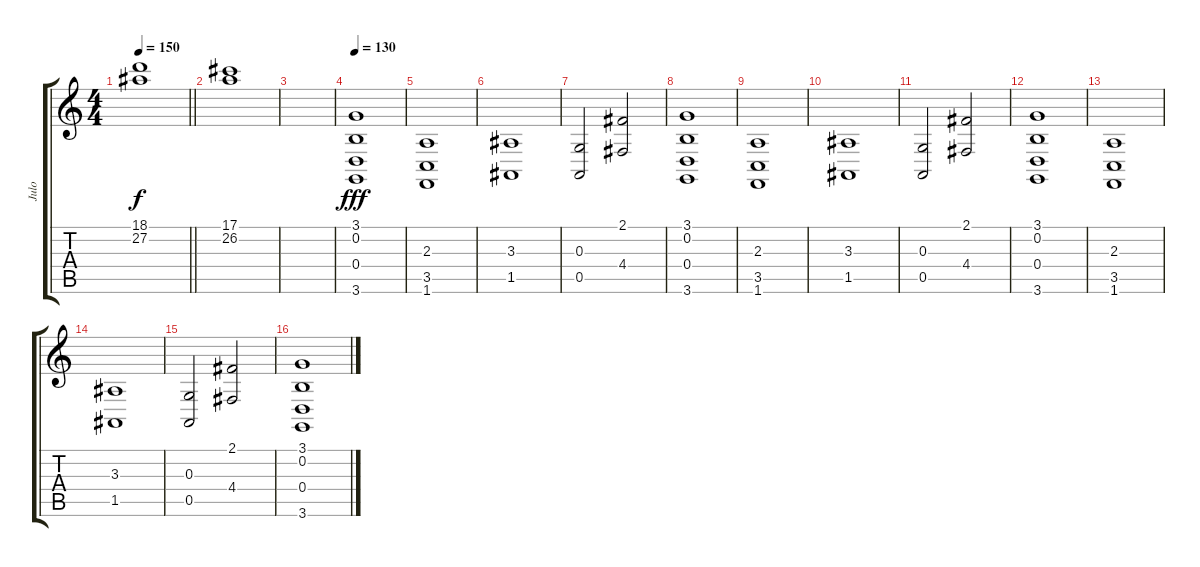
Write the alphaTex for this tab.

\track ("Julo" "Julo") {instrument lead1square}
\staff {score tabs}
\tuning (E4 B3 G3 D3 A2 E2) {hide}
\ts (4 4)
\tempo 150
\clef g2
\barLineRight lightlight
\ks c
(18.1 27.2).1{dy f} |
(17.1 26.2).1 |
|
\tempo 130
(3.1 0.2 0.4 3.6).1{dy fff instrument choiraahs} |
(2.3 3.5 1.6).1 |
(3.3 1.5).1 |
(0.3 0.5).2 (2.1 4.4).2 |
(3.1 0.2 0.4 3.6).1 |
(2.3 3.5 1.6).1 |
(3.3 1.5).1 |
(0.3 0.5).2 (2.1 4.4).2 |
(3.1 0.2 0.4 3.6).1 |
(2.3 3.5 1.6).1 |
(3.3 1.5).1 |
(0.3 0.5).2 (2.1 4.4).2 |
(3.1 0.2 0.4 3.6).1
